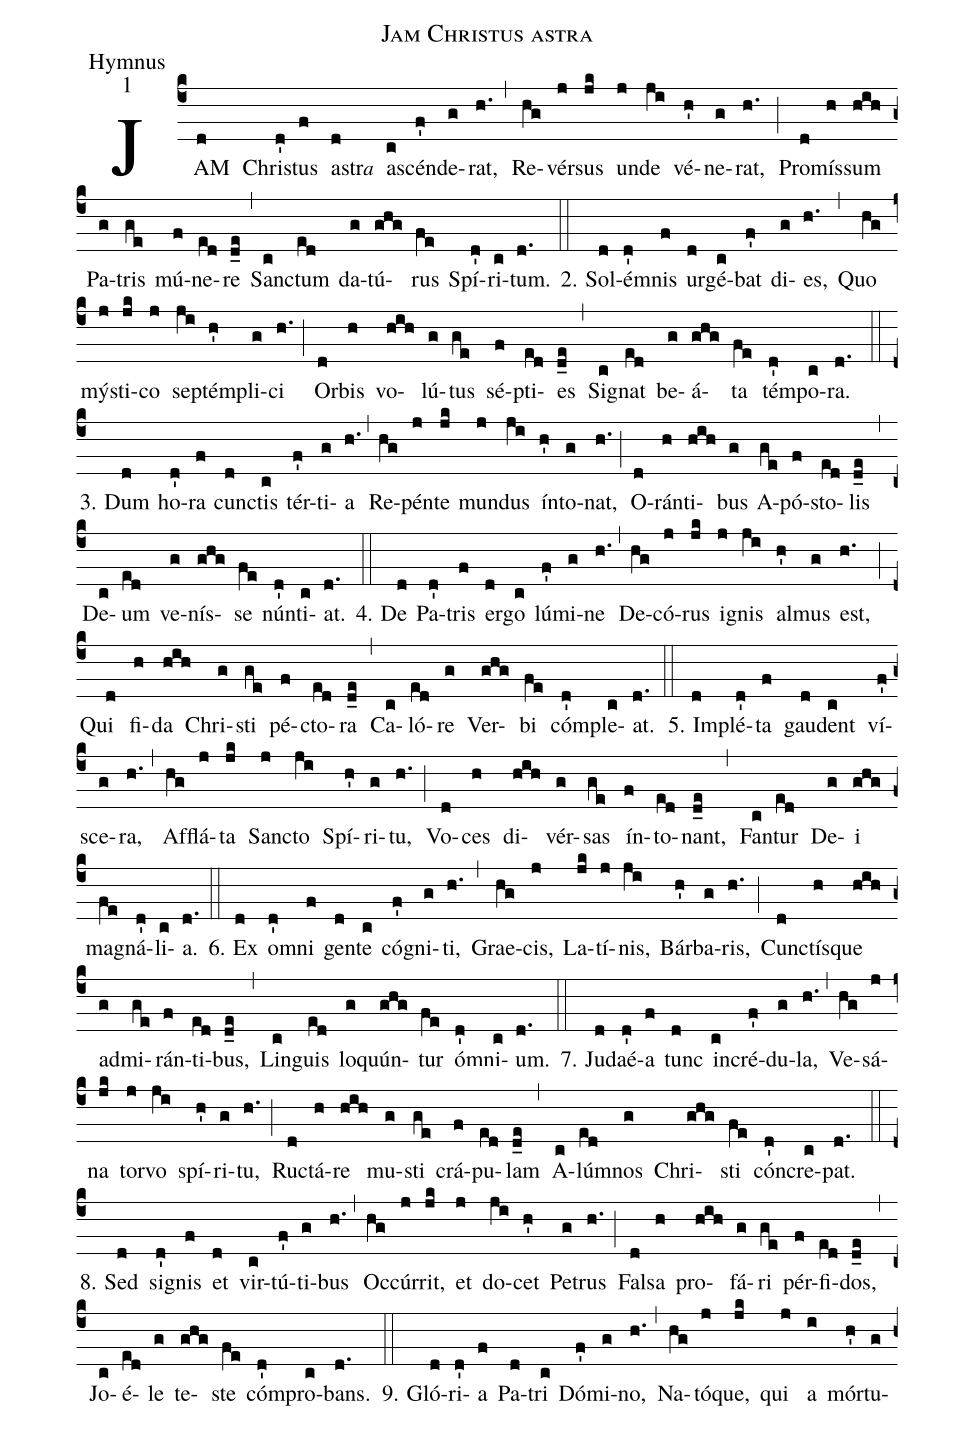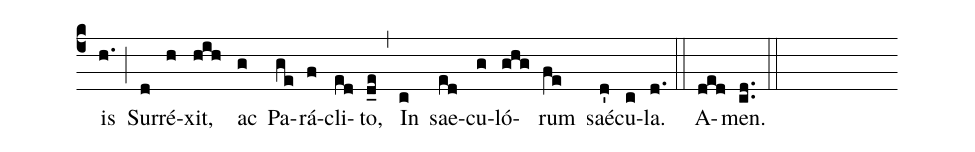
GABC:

name:Jam Christus astra;
office-part:Hymnus;
mode:1;
%%
(c4) JAM(d) Chri(d')stus(f) astr<e>a</e>(d) a(c)scén(f')de(g)rat,(h.) (,) Re(hg)vér(j)sus(jk) un(j)de(ji) vé(h')ne(g)rat,(h.) (;) Pro(d)mís(h)sum(hih) Pa(g)tris(ge) mú(f)ne(ed)re(d_e) (,) San(c)ctum(ed) da(g)tú(ghg)rus(fe) Spí(d')ri(c)tum.(d.) (::)
2. Sol(d)é(d')mnis(f) ur(d)gé(c)bat(f') di(g)es,(h.) (,) Quo(hg) mý(j)sti(jk)co(j) se(ji)ptém(h')pli(g)ci(h.) (;) Or(d)bis(h) vo(hih)lú(g)tus(ge) sé(f)pti(ed)es(d_e) (,) Si(c)gnat(ed) be(g)á(ghg)ta(fe) tém(d')po(c)ra.(d.) (::)
3. Dum(d) ho(d')ra(f) cun(d)ctis(c) tér(f')ti(g)a(h.) (,) Re(hg)pén(j)te(jk) mun(j)dus(ji) ín(h')to(g)nat,(h.) (;) O(d)rán(h)ti(hih)bus(g) A(ge)pó(f)sto(ed)lis(d_e) (,) De(c)um(ed) ve(g)nís(ghg)se(fe) nún(d')ti(c)at.(d.) (::)
4. De(d) Pa(d')tris(f) er(d)go(c) lú(f')mi(g)ne(h.) (,) De(hg)có(j)rus(jk) i(j)gnis(ji) al(h')mus(g) est,(h.) (;) Qui(d) fi(h)da(hih) Chri(g)sti(ge) pé(f)cto(ed)ra(d_e) (,) Ca(c)ló(ed)re(g) Ver(ghg)bi(fe) cóm(d')ple(c)at.(d.) (::)
5. Im(d)plé(d')ta(f) gau(d)dent(c) ví(f')sce(g)ra,(h.) (,) Af(hg)flá(j)ta(jk) San(j)cto(ji) Spí(h')ri(g)tu,(h.) (;) Vo(d)ces(h) di(hih)vér(g)sas(ge) ín(f)to(ed)nant,(d_e) (,) Fan(c)tur(ed) De(g)i(ghg) ma(fe)gná(d')li(c)a.(d.) (::)
6. Ex(d) o(d')mni(f) gen(d)te(c) có(f')gni(g)ti,(h.) (,) Grae(hg)cis,(j) La(jk)tí(j)nis,(ji) Bár(h')ba(g)ris,(h.) (;) Cun(d)ctís(h)que(hih) ad(g)mi(ge)rán(f)ti(ed)bus,(d_e) (,) Lin(c)guis(ed) lo(g)quún(ghg)tur(fe) ó(d')mni(c)um.(d.) (::)
7. Ju(d)daé(d')a(f) tunc(d) in(c)cré(f')du(g)la,(h.) (,) Ve(hg)sá(j)na(jk) tor(j)vo(ji) spí(h')ri(g)tu,(h.) (;) Ru(d)ctá(h)re(hih) mu(g)sti(ge) crá(f)pu(ed)lam(d_e) (,) A(c)lúm(ed)nos(g) Chri(ghg)sti(fe) cón(d')cre(c)pat.(d.) (::)
8. Sed(d) si(d')gnis(f) et(d) vir(c)tú(f')ti(g)bus(h.) (,) Oc(hg)cúr(j)rit,(jk) et(j) do(ji)cet(h') Pe(g)trus(h.) (;) Fal(d)sa(h) pro(hih)fá(g)ri(ge) pér(f)fi(ed)dos,(d_e) (,) Jo(c)é(ed)le(g) te(ghg)ste(fe) cóm(d')pro(c)bans.(d.) (::)
9. Gló(d)ri(d')a(f) Pa(d)tri(c) Dó(f')mi(g)no,(h.) (,) Na(hg)tó(j)que,(jk) qui(j) a(i) mór(h')tu(g)is(h.) (;) Sur(d)ré(h)xit,(hih) ac(g) Pa(ge)rá(f)cli(ed)to,(d_e) (,) In(c) sae(ed)cu(g)ló(ghg)rum(fe) saé(d')cu(c)la.(d.) (::)
A(ded)men.(cd..) (::)
